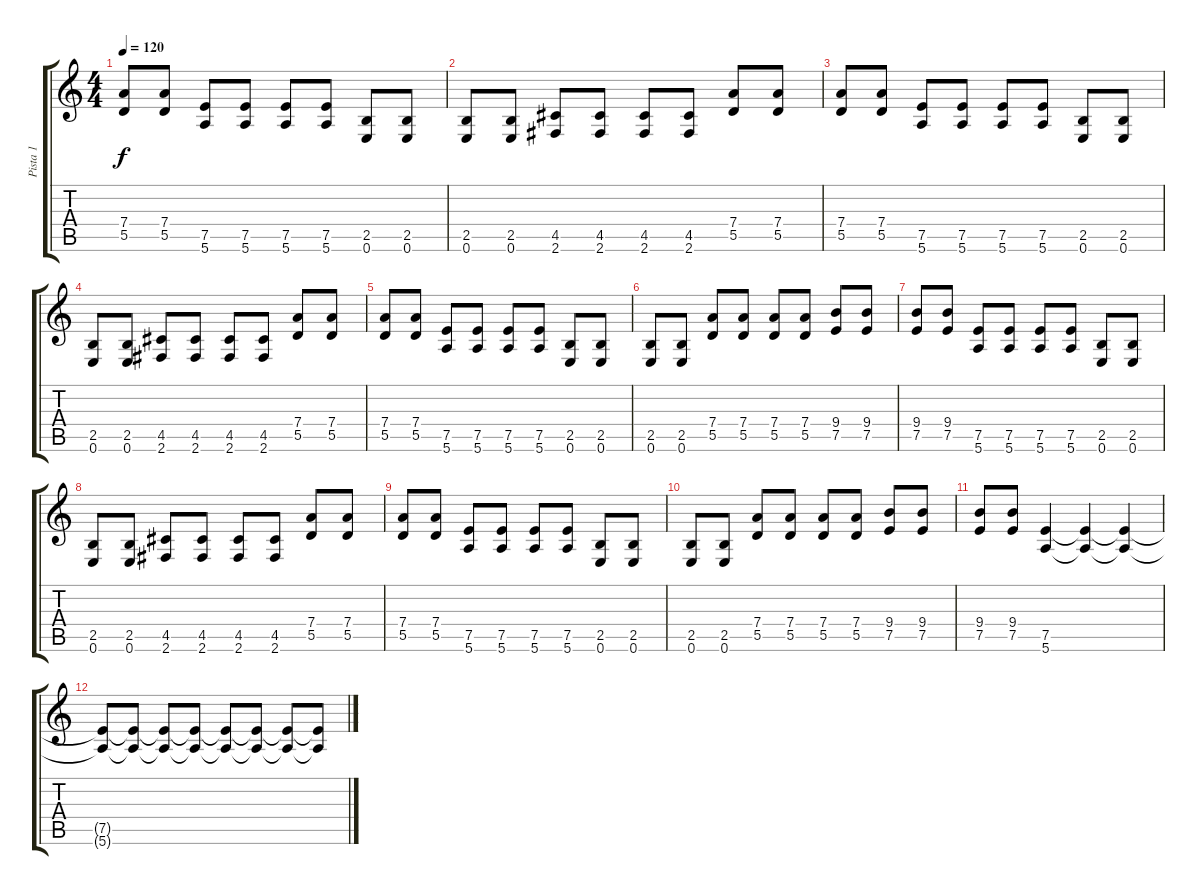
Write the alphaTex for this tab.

\track ("Pista 1" "Pista 1") {instrument distortionguitar}
\staff {score tabs}
\tuning (E4 B3 G3 D3 A2 E2) {hide}
\ts (4 4)
\tempo 120
\clef g2
\ks c
(7.4 5.5).8{dy f} (7.4 5.5).8 (7.5 5.6).8 (7.5 5.6).8 (7.5 5.6).8 (7.5 5.6).8 (2.5 0.6).8 (2.5 0.6).8 |
(2.5 0.6).8 (2.5 0.6).8 (4.5 2.6).8 (4.5 2.6).8 (4.5 2.6).8 (4.5 2.6).8 (7.4 5.5).8 (7.4 5.5).8 |
(7.4 5.5).8 (7.4 5.5).8 (7.5 5.6).8 (7.5 5.6).8 (7.5 5.6).8 (7.5 5.6).8 (2.5 0.6).8 (2.5 0.6).8 |
(2.5 0.6).8 (2.5 0.6).8 (4.5 2.6).8 (4.5 2.6).8 (4.5 2.6).8 (4.5 2.6).8 (7.4 5.5).8 (7.4 5.5).8 |
(7.4 5.5).8 (7.4 5.5).8 (7.5 5.6).8 (7.5 5.6).8 (7.5 5.6).8 (7.5 5.6).8 (2.5 0.6).8 (2.5 0.6).8 |
(2.5 0.6).8 (2.5 0.6).8 (7.4 5.5).8 (7.4 5.5).8 (7.4 5.5).8 (7.4 5.5).8 (9.4 7.5).8 (9.4 7.5).8 |
(9.4 7.5).8 (9.4 7.5).8 (7.5 5.6).8 (7.5 5.6).8 (7.5 5.6).8 (7.5 5.6).8 (2.5 0.6).8 (2.5 0.6).8 |
(2.5 0.6).8 (2.5 0.6).8 (4.5 2.6).8 (4.5 2.6).8 (4.5 2.6).8 (4.5 2.6).8 (7.4 5.5).8 (7.4 5.5).8 |
(7.4 5.5).8 (7.4 5.5).8 (7.5 5.6).8 (7.5 5.6).8 (7.5 5.6).8 (7.5 5.6).8 (2.5 0.6).8 (2.5 0.6).8 |
(2.5 0.6).8 (2.5 0.6).8 (7.4 5.5).8 (7.4 5.5).8 (7.4 5.5).8 (7.4 5.5).8 (9.4 7.5).8 (9.4 7.5).8 |
(9.4 7.5).8 (9.4 7.5).8 (7.5 5.6).4 (7.5{t} 5.6{t}).4 (7.5{t} 5.6{t}).4 |
(7.5{t} 5.6{t}).8 (7.5{t} 5.6{t}).8 (7.5{t} 5.6{t}).8 (7.5{t} 5.6{t}).8 (7.5{t} 5.6{t}).8 (7.5{t} 5.6{t}).8 (7.5{t} 5.6{t}).8 (7.5{t} 5.6{t}).8
